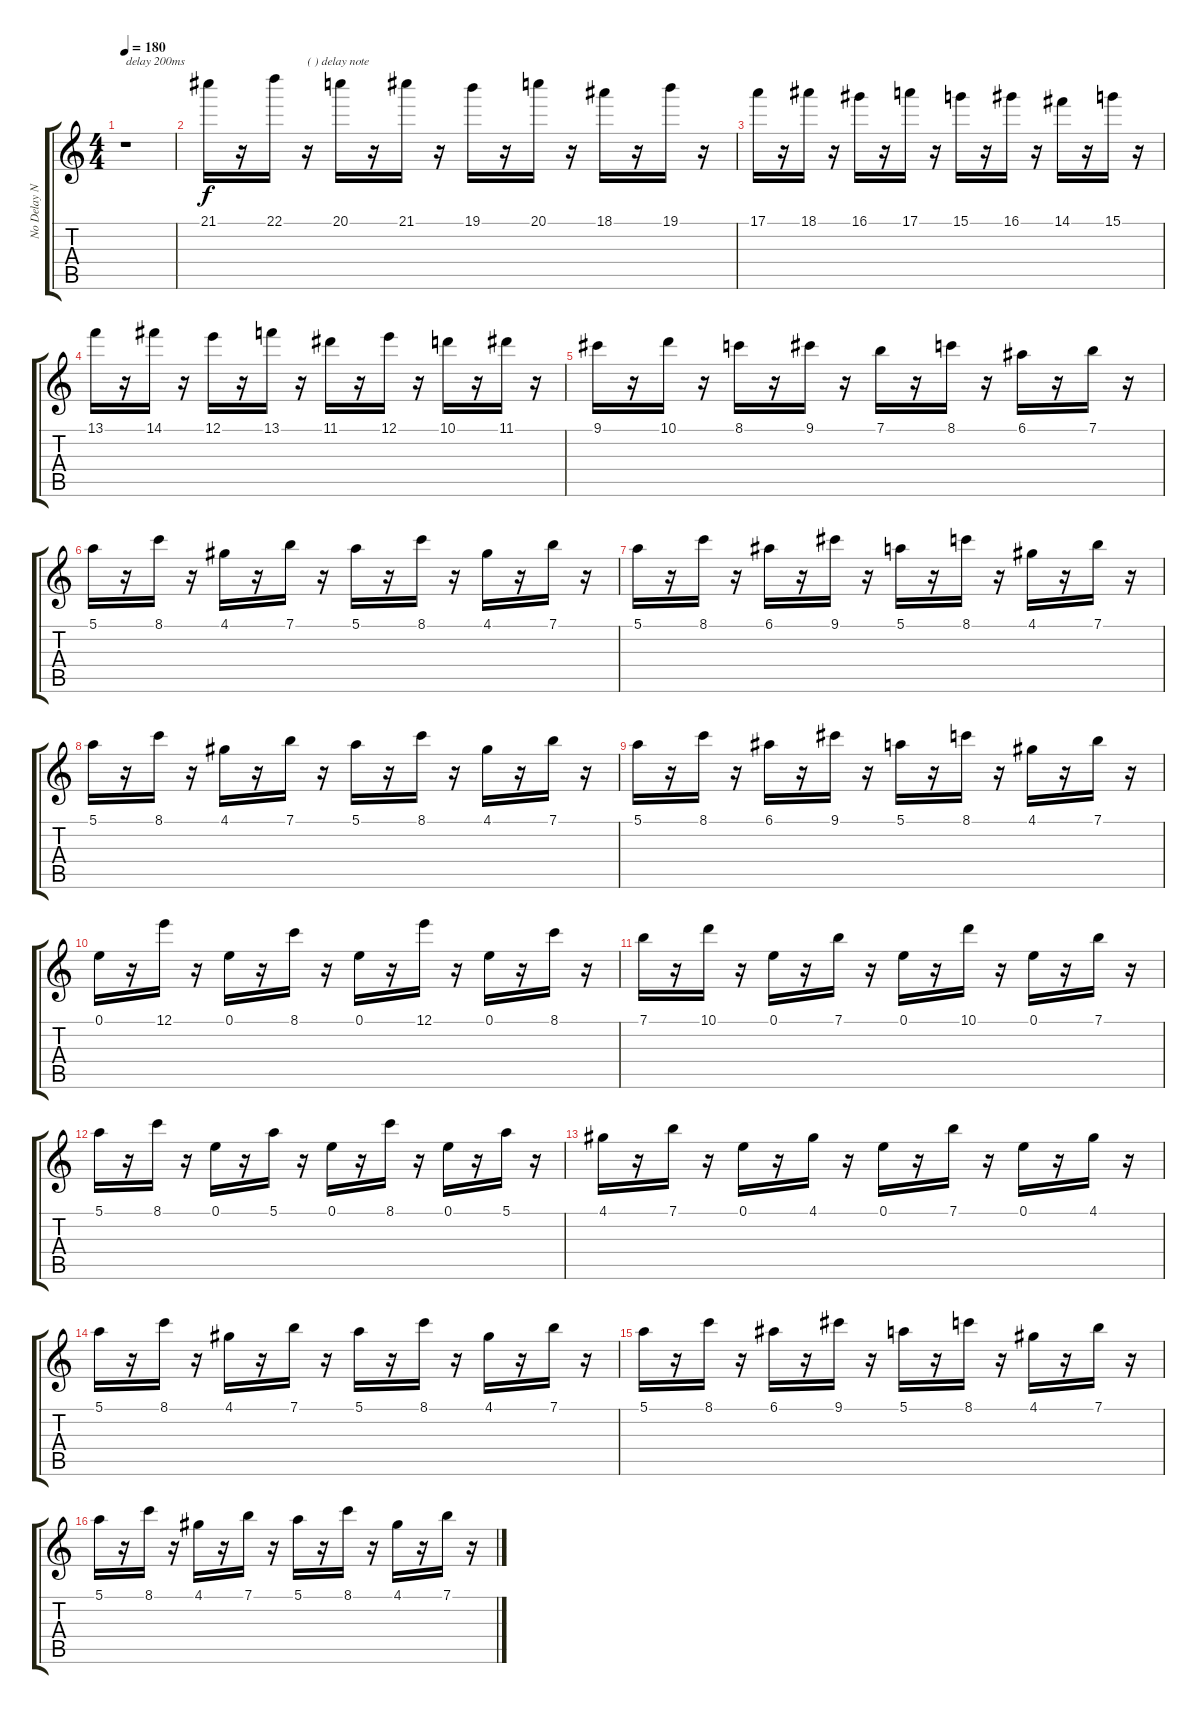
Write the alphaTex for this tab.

\track ("No Delay Notes" "No Delay N") {instrument acousticguitarsteel}
\staff {score tabs}
\tuning (E4 B3 G3 D3 A2 E2) {hide}
\ts (4 4)
\tempo 180
\clef g2
\ks c
r.1{txt "delay 200ms" dy f instrument acousticguitarsteel} |
21.1.16 r.16 22.1.16 r.16{txt "( ) delay note"} 20.1.16 r.16 21.1.16 r.16 19.1.16 r.16 20.1.16 r.16 18.1.16 r.16 19.1.16 r.16 |
17.1.16 r.16 18.1.16 r.16 16.1.16 r.16 17.1.16 r.16 15.1.16 r.16 16.1.16 r.16 14.1.16 r.16 15.1.16 r.16 |
13.1.16 r.16 14.1.16 r.16 12.1.16 r.16 13.1.16 r.16 11.1.16 r.16 12.1.16 r.16 10.1.16 r.16 11.1.16 r.16 |
9.1.16 r.16 10.1.16 r.16 8.1.16 r.16 9.1.16 r.16 7.1.16 r.16 8.1.16 r.16 6.1.16 r.16 7.1.16 r.16 |
5.1.16 r.16 8.1.16 r.16 4.1.16 r.16 7.1.16 r.16 5.1.16 r.16 8.1.16 r.16 4.1.16 r.16 7.1.16 r.16 |
5.1.16 r.16 8.1.16 r.16 6.1.16 r.16 9.1.16 r.16 5.1.16 r.16 8.1.16 r.16 4.1.16 r.16 7.1.16 r.16 |
5.1.16 r.16 8.1.16 r.16 4.1.16 r.16 7.1.16 r.16 5.1.16 r.16 8.1.16 r.16 4.1.16 r.16 7.1.16 r.16 |
5.1.16 r.16 8.1.16 r.16 6.1.16 r.16 9.1.16 r.16 5.1.16 r.16 8.1.16 r.16 4.1.16 r.16 7.1.16 r.16 |
0.1.16 r.16 12.1.16 r.16 0.1.16 r.16 8.1.16 r.16 0.1.16 r.16 12.1.16 r.16 0.1.16 r.16 8.1.16 r.16 |
7.1.16 r.16 10.1.16 r.16 0.1.16 r.16 7.1.16 r.16 0.1.16 r.16 10.1.16 r.16 0.1.16 r.16 7.1.16 r.16 |
5.1.16 r.16 8.1.16 r.16 0.1.16 r.16 5.1.16 r.16 0.1.16 r.16 8.1.16 r.16 0.1.16 r.16 5.1.16 r.16 |
4.1.16 r.16 7.1.16 r.16 0.1.16 r.16 4.1.16 r.16 0.1.16 r.16 7.1.16 r.16 0.1.16 r.16 4.1.16 r.16 |
5.1.16 r.16 8.1.16 r.16 4.1.16 r.16 7.1.16 r.16 5.1.16 r.16 8.1.16 r.16 4.1.16 r.16 7.1.16 r.16 |
5.1.16 r.16 8.1.16 r.16 6.1.16 r.16 9.1.16 r.16 5.1.16 r.16 8.1.16 r.16 4.1.16 r.16 7.1.16 r.16 |
5.1.16 r.16 8.1.16 r.16 4.1.16 r.16 7.1.16 r.16 5.1.16 r.16 8.1.16 r.16 4.1.16 r.16 7.1.16 r.16
